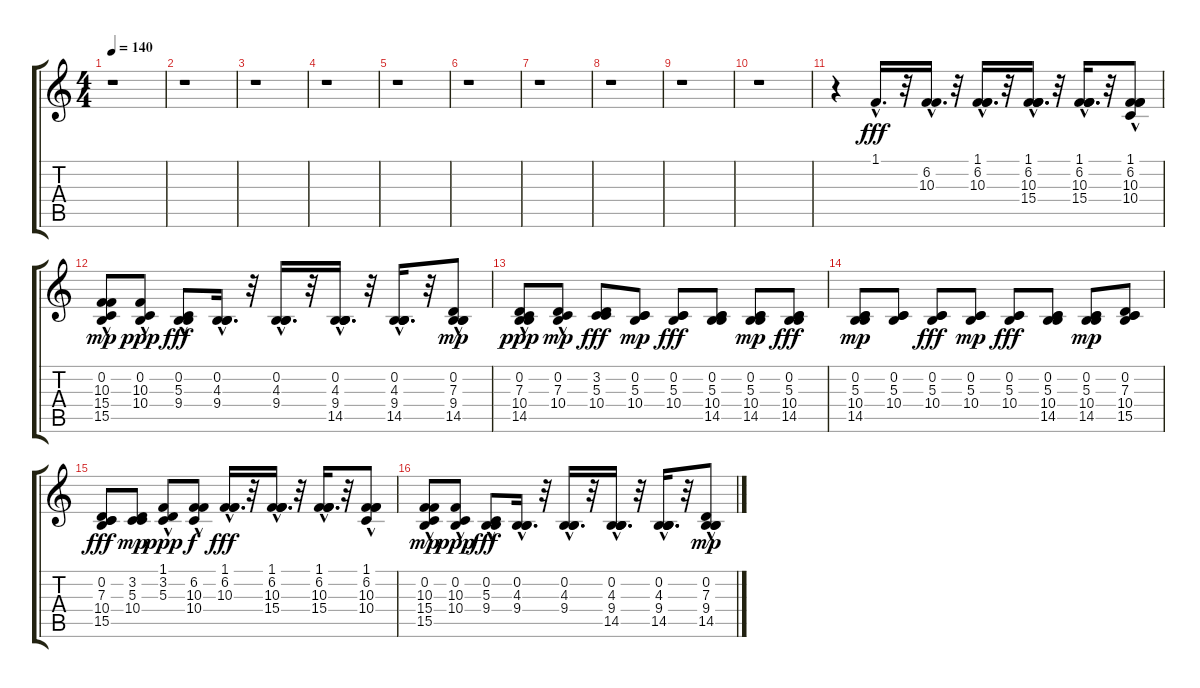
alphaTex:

\track "" {instrument synthbrass1}
\staff {score tabs}
\tuning (E4 B3 G3 D3 A2 E2) {hide}
\ts (4 4)
\tempo 140
\clef g2
\ks c
r.1{dy f} |
r.1 |
r.1 |
r.1 |
r.1 |
r.1 |
r.1 |
r.1 |
r.1 |
r.1 |
r.4 1.1{hac}.16{d dy fff} r.32 (6.2{hac} 10.3{hac}).16{d} r.32 (1.1{hac} 6.2{hac} 10.3{hac}).16{d} r.32 (1.1{hac} 6.2{hac} 10.3{hac} 15.4{hac}).16{d} r.32 (1.1{hac} 6.2{hac} 10.3{hac} 15.4{hac}).16{d} r.32 (1.1{hac} 6.2{hac} 10.3{hac} 10.4).8 |
(0.2 10.3{hac} 15.4{hac} 15.5).8{dy mp} (0.2 10.3{hac} 10.4).8{dy ppp} (0.2{hac} 5.3 9.4{hac}).8{dy fff} (0.2{hac} 4.3{hac} 9.4{hac}).16{d} r.32 (0.2{hac} 4.3{hac} 9.4{hac}).16{d} r.32 (0.2{hac} 4.3{hac} 9.4{hac} 14.5{hac}).16{d} r.32 (0.2{hac} 4.3{hac} 9.4{hac} 14.5{hac}).16{d} r.32 (0.2{hac} 7.3 9.4{hac} 14.5{hac}).8{dy mp} |
(0.2{hac} 7.3 10.4 14.5{hac}).8{dy ppp} (0.2{hac} 7.3 10.4).8{dy mp} (3.2 5.3 10.4).8{dy fff} (0.2 5.3 10.4).8{dy mp} (0.2 5.3 10.4).8{dy fff} (0.2 5.3 10.4 14.5).8 (0.2 5.3 10.4 14.5).8{dy mp} (0.2 5.3 10.4 14.5).8{dy fff} |
(0.2 5.3 10.4 14.5).8{dy mp} (0.2 5.3 10.4).8 (0.2 5.3 10.4).8{dy fff} (0.2 5.3 10.4).8{dy mp} (0.2 5.3 10.4).8{dy fff} (0.2 5.3 10.4 14.5).8 (0.2 5.3 10.4 14.5).8{dy mp} (0.2 7.3 10.4 15.5).8 |
(0.2 7.3 10.4 15.5).8{dy fff} (3.2 5.3 10.4).8{dy mp} (1.1{hac} 3.2 5.3).8{dy ppp} (6.2{hac} 10.3{hac} 10.4).8{dy f} (1.1{hac} 6.2{hac} 10.3{hac}).16{d dy fff} r.32 (1.1{hac} 6.2{hac} 10.3{hac} 15.4{hac}).16{d} r.32 (1.1{hac} 6.2{hac} 10.3{hac} 15.4{hac}).16{d} r.32 (1.1{hac} 6.2{hac} 10.3{hac} 10.4).8 |
(0.2 10.3{hac} 15.4{hac} 15.5).8{dy mp} (0.2 10.3{hac} 10.4).8{dy ppp} (0.2{hac} 5.3 9.4{hac}).8{dy fff} (0.2{hac} 4.3{hac} 9.4{hac}).16{d} r.32 (0.2{hac} 4.3{hac} 9.4{hac}).16{d} r.32 (0.2{hac} 4.3{hac} 9.4{hac} 14.5{hac}).16{d} r.32 (0.2{hac} 4.3{hac} 9.4{hac} 14.5{hac}).16{d} r.32 (0.2{hac} 7.3 9.4{hac} 14.5{hac}).8{dy mp}
